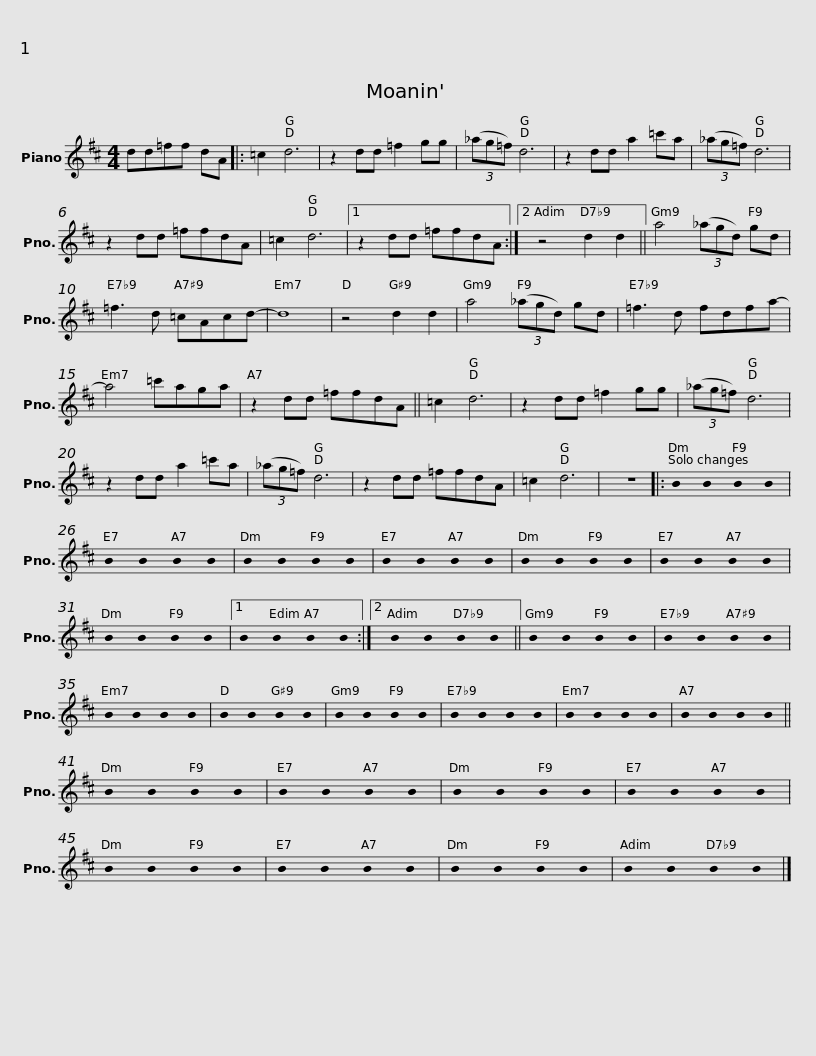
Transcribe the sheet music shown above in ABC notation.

X:1
L:1/8
M:4/4
I:linebreak $
K:D
U:s=!stemless!
V:1 treble
V:1
 dd=ff dA |: =c2 d6 | z2 dd =f2 gg | (3(_ag=f) d6 | z2 dd a2 =c'a | %5
 (3(_ag=f) d6 |$ z2 dd =ffdA | =c2 d6 |1 z2 dd =ffdA :|2 z4 d2 d2 || %10
 a4 (3(_agd) gd |$ =f3 d =cAcd- | d8 | z4 d2 d2 | a4 (3(_agd) gd | %15
 =f3 d fdfa- | a4 =c'aga |$ z2 dd =ffdA || =c2 d6 | z2 dd =f2 gg | %20
 (3(_ag=f) d6 | z2 dd a2 =c'a | (3(_ag=f) d6 |$ z2 dd =ffdA | =c2 d6 | %25
 z8 |: sB2 sB2 sB2 sB2 | sB2 sB2 sB2 sB2 | sB2 sB2 sB2 sB2 | sB2 sB2 sB2 sB2 |$ %30
 sB2 sB2 sB2 sB2 | sB2 sB2 sB2 sB2 | sB2 sB2 sB2 sB2 |1 sB2 sB2 sB2 sB2 :|2 sB2 sB2 sB2 sB2 ||$ %35
 sB2 sB2 sB2 sB2 | sB2 sB2 sB2 sB2 | sB2 sB2 sB2 sB2 | sB2 sB2 sB2 sB2 | sB2 sB2 sB2 sB2 | %40
 sB2 sB2 sB2 sB2 |$ sB2 sB2 sB2 sB2 | sB2 sB2 sB2 sB2 ||$ sB2 sB2 sB2 sB2 | sB2 sB2 sB2 sB2 | %45
 sB2 sB2 sB2 sB2 | sB2 sB2 sB2 sB2 |$ sB2 sB2 sB2 sB2 | sB2 sB2 sB2 sB2 | sB2 sB2 sB2 sB2 | %50
 sB2 sB2 sB2 sB2 |] %51
